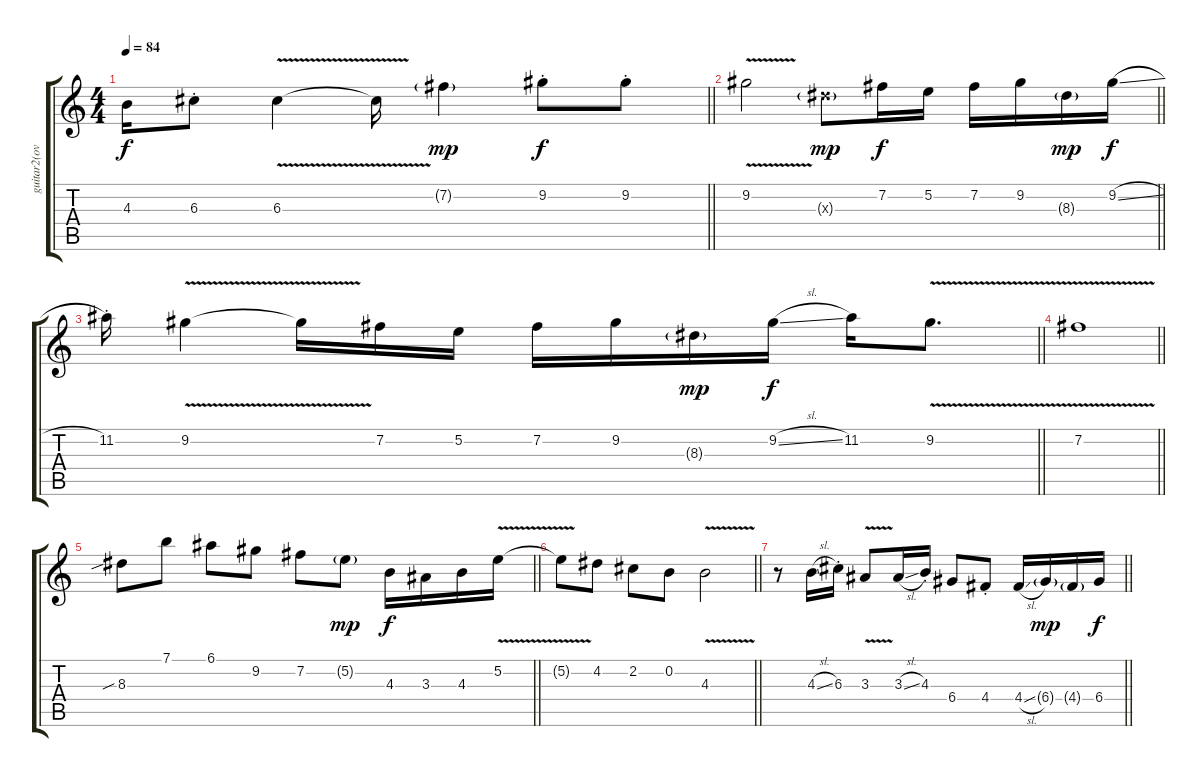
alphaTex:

\track ("guitar2(overdub)" "guitar2(ov") {instrument acousticguitarsteel}
\staff {score tabs}
\tuning (E4 B3 G3 D3 A2 E2) {hide}
\ts (4 4)
\tempo 84
\clef g2
\barLineRight lightlight
\ks c
4.3.16{dy f} 6.3{st}.8 6.3{v}.4 6.3{t}.16 7.2{g}.4{dy mp} 9.2{st}.8{dy f} 9.2{st}.8 |
\barLineRight lightlight
9.2{v}.2 8.3{g x}.8{dy mp} 7.2.16{dy f} 5.2.16 7.2.16 9.2.16 8.3{g}.16{dy mp} 9.2{sl}.16{dy f} |
\barLineRight lightlight
11.2{st}.16 9.2{v}.4 9.2{t}.16 7.2.16 5.2.16 7.2.16 9.2.16 8.3{g}.16{dy mp} 9.2{sl}.16{dy f} 11.2.16 9.2{v}.8{d} |
\barLineRight lightlight
7.2{v}.1 |
\barLineRight lightlight
8.3{sib}.8 7.1.8 6.1.8 9.2.8 7.2.8 5.2{g}.8{dy mp} 4.3.16{dy f} 3.3.16 4.3.16 5.2{v}.16 |
\barLineRight lightlight
5.2{t}.8 4.2.8 2.2.8 0.2.8 4.3{v}.2 |
\barLineRight lightlight
r.8 4.3{sl}.16 6.3{st}.16 3.3{v}.8 3.3{sl}.16 4.3{st}.16 6.4.8 4.4{st}.8 4.4{sl}.16 6.4{g}.16{dy mp} 4.4{g}.16 6.4.16{dy f}
